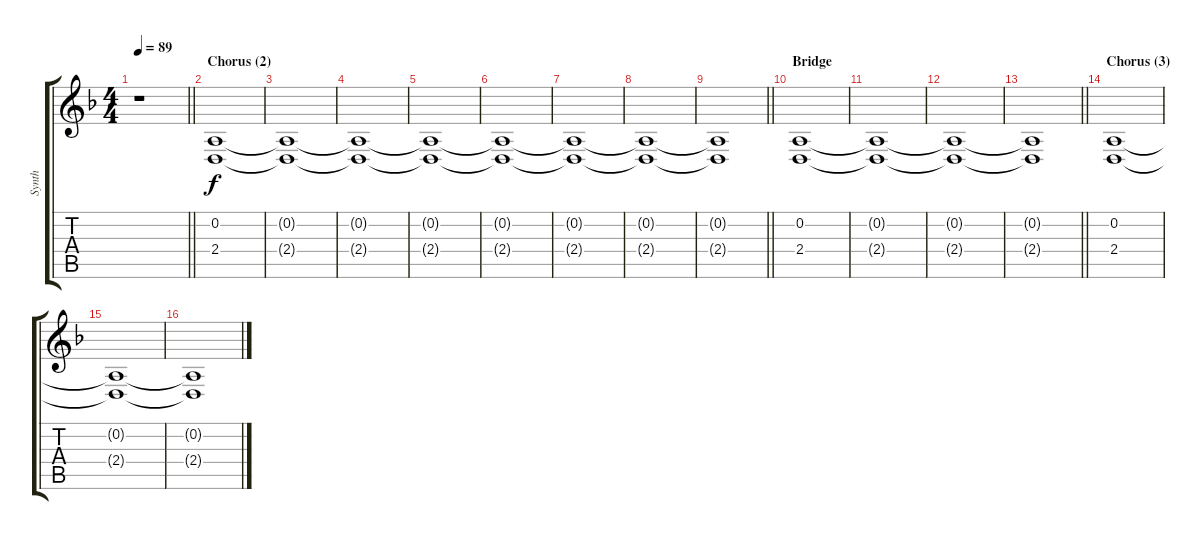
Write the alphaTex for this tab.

\track ("Synth" "Synth") {instrument synthstrings1}
\staff {score tabs}
\tuning (D4 A3 F3 C3 G2 D2) {hide}
\ts (4 4)
\tempo 89
\clef g2
\barLineRight lightlight
\ks dminor
r.1{dy f} |
\section ("" "Chorus (2)")
(0.2 2.4).1 |
(0.2{t} 2.4{t}).1 |
(0.2{t} 2.4{t}).1 |
(0.2{t} 2.4{t}).1 |
(0.2{t} 2.4{t}).1 |
(0.2{t} 2.4{t}).1 |
(0.2{t} 2.4{t}).1 |
\barLineRight lightlight
(0.2{t} 2.4{t}).1 |
\section ("" "Bridge")
(0.2 2.4).1 |
(0.2{t} 2.4{t}).1 |
(0.2{t} 2.4{t}).1 |
\barLineRight lightlight
(0.2{t} 2.4{t}).1 |
\section ("" "Chorus (3)")
(0.2 2.4).1 |
(0.2{t} 2.4{t}).1 |
(0.2{t} 2.4{t}).1
